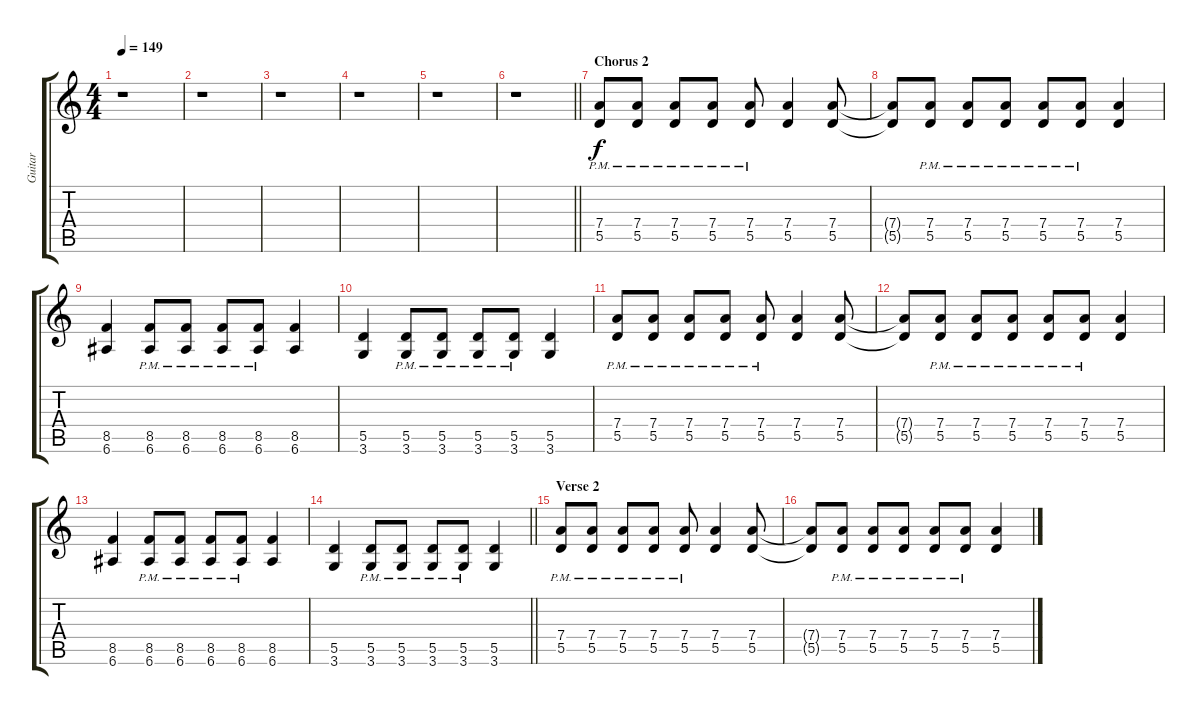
\track ("Guitar" "Guitar") {instrument overdrivenguitar}
\staff {score tabs}
\tuning (E4 B3 G3 D3 A2 E2) {hide}
\ts (4 4)
\tempo 149
\clef g2
\ks c
r.1{dy f} |
r.1 |
r.1 |
r.1 |
r.1 |
\barLineRight lightlight
r.1 |
\section ("" "Chorus 2")
(7.4{pm} 5.5).8 (7.4{pm} 5.5).8 (7.4{pm} 5.5).8 (7.4{pm} 5.5).8 (7.4{pm} 5.5).8 (7.4 5.5).4 (7.4 5.5).8 |
(7.4{t} 5.5{t}).8 (7.4{pm} 5.5).8 (7.4{pm} 5.5).8 (7.4{pm} 5.5).8 (7.4{pm} 5.5).8 (7.4{pm} 5.5).8 (7.4 5.5).4 |
(8.5 6.6).4 (8.5{pm} 6.6{pm}).8 (8.5{pm} 6.6{pm}).8 (8.5{pm} 6.6{pm}).8 (8.5{pm} 6.6{pm}).8 (8.5 6.6).4 |
(5.5 3.6).4 (5.5{pm} 3.6{pm}).8 (5.5{pm} 3.6{pm}).8 (5.5{pm} 3.6{pm}).8 (5.5{pm} 3.6{pm}).8 (5.5 3.6).4 |
(7.4{pm} 5.5).8 (7.4{pm} 5.5).8 (7.4{pm} 5.5).8 (7.4{pm} 5.5).8 (7.4{pm} 5.5).8 (7.4 5.5).4 (7.4 5.5).8 |
(7.4{t} 5.5{t}).8 (7.4{pm} 5.5).8 (7.4{pm} 5.5).8 (7.4{pm} 5.5).8 (7.4{pm} 5.5).8 (7.4{pm} 5.5).8 (7.4 5.5).4 |
(8.5 6.6).4 (8.5{pm} 6.6{pm}).8 (8.5{pm} 6.6{pm}).8 (8.5{pm} 6.6{pm}).8 (8.5{pm} 6.6{pm}).8 (8.5 6.6).4 |
\barLineRight lightlight
(5.5 3.6).4 (5.5{pm} 3.6{pm}).8 (5.5{pm} 3.6{pm}).8 (5.5{pm} 3.6{pm}).8 (5.5{pm} 3.6{pm}).8 (5.5 3.6).4 |
\section ("" "Verse 2")
(7.4{pm} 5.5).8 (7.4{pm} 5.5).8 (7.4{pm} 5.5).8 (7.4{pm} 5.5).8 (7.4{pm} 5.5).8 (7.4 5.5).4 (7.4 5.5).8 |
(7.4{t} 5.5{t}).8 (7.4{pm} 5.5).8 (7.4{pm} 5.5).8 (7.4{pm} 5.5).8 (7.4{pm} 5.5).8 (7.4{pm} 5.5).8 (7.4 5.5).4
